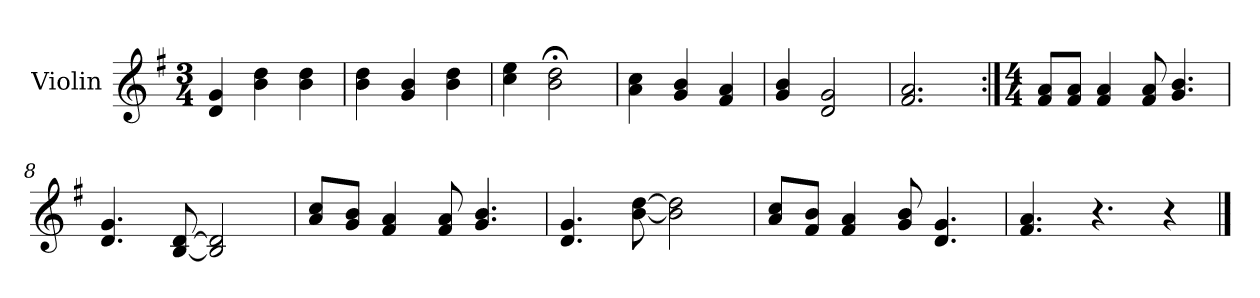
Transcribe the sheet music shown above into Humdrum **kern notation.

**kern
*part1
*staff1
*I"Violin
*I'Vln.
*stria5
*clefG2
*k[f#]
*M3/4
*MM138
=1
4g 4d
4dd 4b
4dd 4b
=2
4dd 4b
4b 4g
4dd 4b
=3
4ee 4cc
2dd; 2b;
=4
4cc 4a
4b 4g
4a 4f#
=5
4b 4g
2g 2d
=6
2.a 2.f#
=7:|!
*M4/4
8a 8f#L
8a 8f#J
4a 4f#
8a 8f#
4.b 4.g
=8
4.g 4.d
[8d [8B
2d] 2B]
=9
8cc 8aL
8b 8gJ
4a 4f#
8a 8f#
4.b 4.g
=10
4.g 4.d
[8dd [8b
2dd] 2b]
=11
8cc 8aL
8b 8f#J
4a 4f#
8b 8g
4.g 4.d
=12
4.a 4.f#
4.r
4r
==
*-
